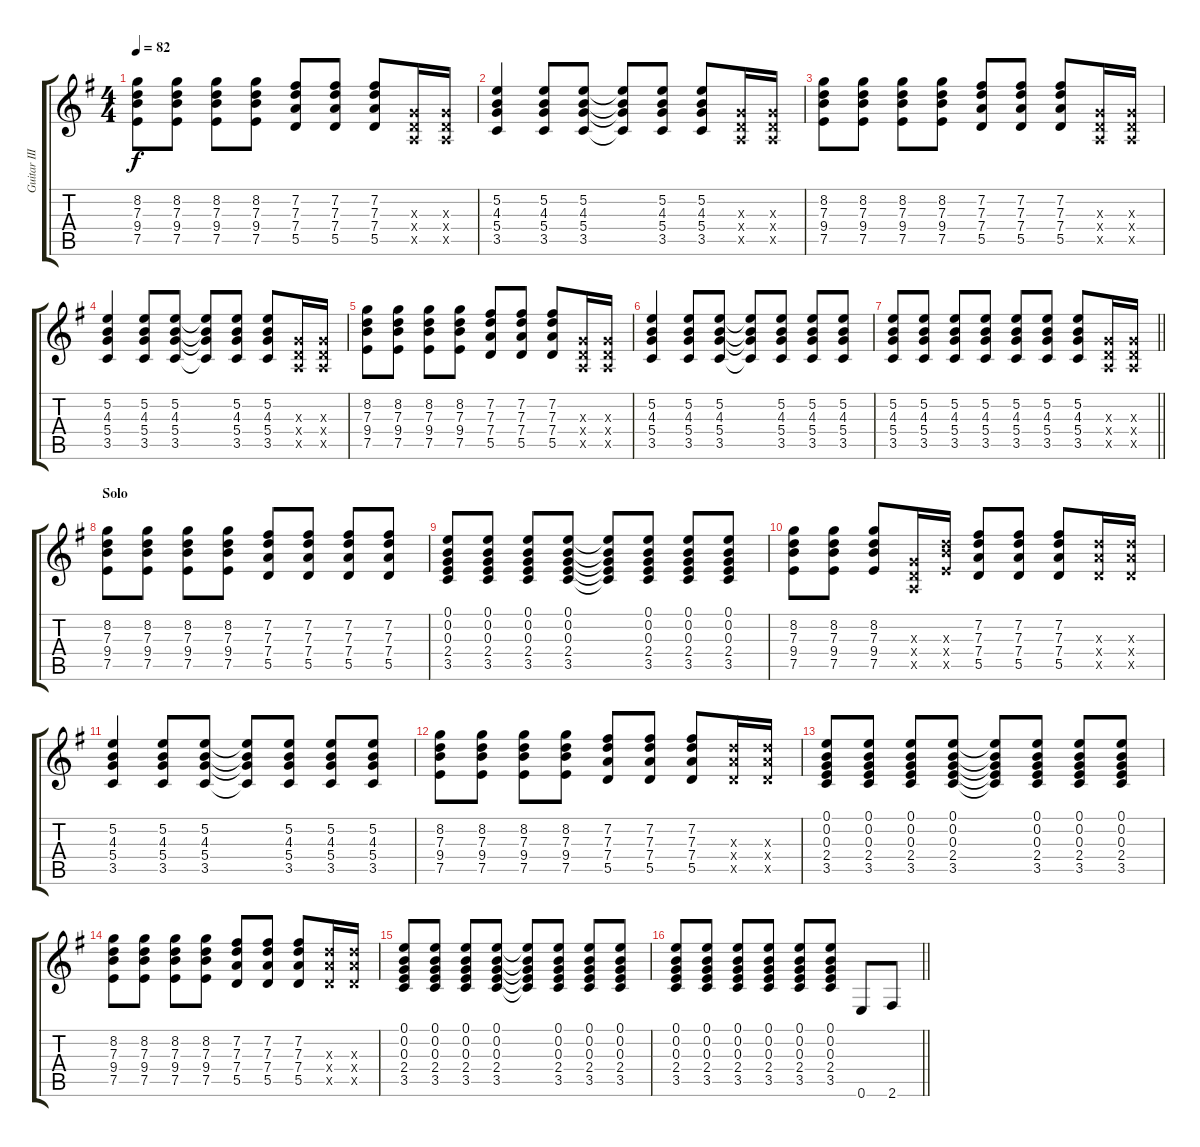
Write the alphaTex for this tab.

\track ("Guitar III" "Guitar III") {instrument acousticguitarsteel}
\staff {score tabs}
\tuning (E4 B3 G3 D3 A2 E2) {hide}
\ts (4 4)
\tempo 82
\clef g2
\ks eminor
(8.2 7.3 9.4 7.5).8{dy f} (8.2 7.3 9.4 7.5).8 (8.2 7.3 9.4 7.5).8 (8.2 7.3 9.4 7.5).8 (7.2 7.3 7.4 5.5).8 (7.2 7.3 7.4 5.5).8 (7.2 7.3 7.4 5.5).8 (0.3{x} 0.4{x} 0.5{x}).16 (0.3{x} 0.4{x} 0.5{x}).16 |
(5.2 4.3 5.4 3.5).4 (5.2 4.3 5.4 3.5).8 (5.2 4.3 5.4 3.5).8 (5.2{t} 4.3{t} 5.4{t} 3.5{t}).8 (5.2 4.3 5.4 3.5).8 (5.2 4.3 5.4 3.5).8 (0.3{x} 0.4{x} 0.5{x}).16 (0.3{x} 0.4{x} 0.5{x}).16 |
(8.2 7.3 9.4 7.5).8 (8.2 7.3 9.4 7.5).8 (8.2 7.3 9.4 7.5).8 (8.2 7.3 9.4 7.5).8 (7.2 7.3 7.4 5.5).8 (7.2 7.3 7.4 5.5).8 (7.2 7.3 7.4 5.5).8 (0.3{x} 0.4{x} 0.5{x}).16 (0.3{x} 0.4{x} 0.5{x}).16 |
(5.2 4.3 5.4 3.5).4 (5.2 4.3 5.4 3.5).8 (5.2 4.3 5.4 3.5).8 (5.2{t} 4.3{t} 5.4{t} 3.5{t}).8 (5.2 4.3 5.4 3.5).8 (5.2 4.3 5.4 3.5).8 (0.3{x} 0.4{x} 0.5{x}).16 (0.3{x} 0.4{x} 0.5{x}).16 |
(8.2 7.3 9.4 7.5).8 (8.2 7.3 9.4 7.5).8 (8.2 7.3 9.4 7.5).8 (8.2 7.3 9.4 7.5).8 (7.2 7.3 7.4 5.5).8 (7.2 7.3 7.4 5.5).8 (7.2 7.3 7.4 5.5).8 (0.3{x} 0.4{x} 0.5{x}).16 (0.3{x} 0.4{x} 0.5{x}).16 |
(5.2 4.3 5.4 3.5).4 (5.2 4.3 5.4 3.5).8 (5.2 4.3 5.4 3.5).8 (5.2{t} 4.3{t} 5.4{t} 3.5{t}).8 (5.2 4.3 5.4 3.5).8 (5.2 4.3 5.4 3.5).8 (5.2 4.3 5.4 3.5).8 |
\barLineRight lightlight
(5.2 4.3 5.4 3.5).8 (5.2 4.3 5.4 3.5).8 (5.2 4.3 5.4 3.5).8 (5.2 4.3 5.4 3.5).8 (5.2 4.3 5.4 3.5).8 (5.2 4.3 5.4 3.5).8 (5.2 4.3 5.4 3.5).8 (0.3{x} 0.4{x} 0.5{x}).16 (0.3{x} 0.4{x} 0.5{x}).16 |
\section ("" "Solo")
(8.2 7.3 9.4 7.5).8 (8.2 7.3 9.4 7.5).8 (8.2 7.3 9.4 7.5).8 (8.2 7.3 9.4 7.5).8 (7.2 7.3 7.4 5.5).8 (7.2 7.3 7.4 5.5).8 (7.2 7.3 7.4 5.5).8 (7.2 7.3 7.4 5.5).8 |
(0.1 0.2 0.3 2.4 3.5).8 (0.1 0.2 0.3 2.4 3.5).8 (0.1 0.2 0.3 2.4 3.5).8 (0.1 0.2 0.3 2.4 3.5).8 (0.1{t} 0.2{t} 0.3{t} 2.4{t} 3.5{t}).8 (0.1 0.2 0.3 2.4 3.5).8 (0.1 0.2 0.3 2.4 3.5).8 (0.1 0.2 0.3 2.4 3.5).8 |
(8.2 7.3 9.4 7.5).8 (8.2 7.3 9.4 7.5).8 (8.2 7.3 9.4 7.5).8 (0.3{x} 0.4{x} 0.5{x}).16 (7.3{x} 9.4{x} 7.5{x}).16 (7.2 7.3 7.4 5.5).8 (7.2 7.3 7.4 5.5).8 (7.2 7.3 7.4 5.5).8 (7.3{x} 7.4{x} 5.5{x}).16 (7.3{x} 7.4{x} 5.5{x}).16 |
(5.2 4.3 5.4 3.5).4 (5.2 4.3 5.4 3.5).8 (5.2 4.3 5.4 3.5).8 (5.2{t} 4.3{t} 5.4{t} 3.5{t}).8 (5.2 4.3 5.4 3.5).8 (5.2 4.3 5.4 3.5).8 (5.2 4.3 5.4 3.5).8 |
(8.2 7.3 9.4 7.5).8 (8.2 7.3 9.4 7.5).8 (8.2 7.3 9.4 7.5).8 (8.2 7.3 9.4 7.5).8 (7.2 7.3 7.4 5.5).8 (7.2 7.3 7.4 5.5).8 (7.2 7.3 7.4 5.5).8 (7.3{x} 7.4{x} 5.5{x}).16 (7.3{x} 7.4{x} 5.5{x}).16 |
(0.1 0.2 0.3 2.4 3.5).8 (0.1 0.2 0.3 2.4 3.5).8 (0.1 0.2 0.3 2.4 3.5).8 (0.1 0.2 0.3 2.4 3.5).8 (0.1{t} 0.2{t} 0.3{t} 2.4{t} 3.5{t}).8 (0.1 0.2 0.3 2.4 3.5).8 (0.1 0.2 0.3 2.4 3.5).8 (0.1 0.2 0.3 2.4 3.5).8 |
(8.2 7.3 9.4 7.5).8 (8.2 7.3 9.4 7.5).8 (8.2 7.3 9.4 7.5).8 (8.2 7.3 9.4 7.5).8 (7.2 7.3 7.4 5.5).8 (7.2 7.3 7.4 5.5).8 (7.2 7.3 7.4 5.5).8 (7.3{x} 7.4{x} 5.5{x}).16 (7.3{x} 7.4{x} 5.5{x}).16 |
(0.1 0.2 0.3 2.4 3.5).8 (0.1 0.2 0.3 2.4 3.5).8 (0.1 0.2 0.3 2.4 3.5).8 (0.1 0.2 0.3 2.4 3.5).8 (0.1{t} 0.2{t} 0.3{t} 2.4{t} 3.5{t}).8 (0.1 0.2 0.3 2.4 3.5).8 (0.1 0.2 0.3 2.4 3.5).8 (0.1 0.2 0.3 2.4 3.5).8 |
\barLineRight lightlight
(0.1 0.2 0.3 2.4 3.5).8 (0.1 0.2 0.3 2.4 3.5).8 (0.1 0.2 0.3 2.4 3.5).8 (0.1 0.2 0.3 2.4 3.5).8 (0.1 0.2 0.3 2.4 3.5).8 (0.1 0.2 0.3 2.4 3.5).8 0.6.8 2.6.8
